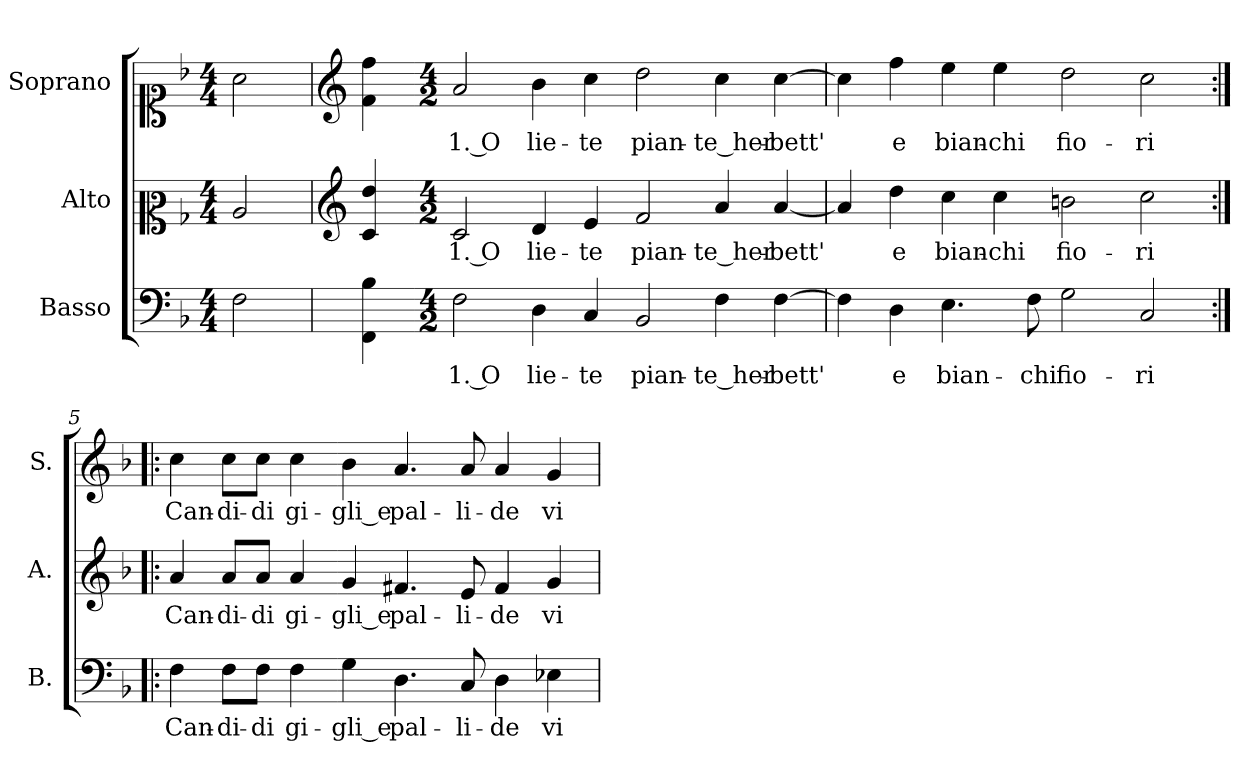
**kern	**text	**kern	**text	**kern	**text
*part3	*part3	*part2	*part2	*part1	*part1
*staff3	*staff3	*staff2	*staff2	*staff1	*staff1
*I"Basso	*	*I"Alto	*	*I"Soprano	*
*I'B.	*	*I'A.	*	*I'S.	*
!!LO:PB:g=z
*clefF4	*	*clefC2	*	*clefC1	*
*k[b-]	*	*k[b-]	*	*k[b-]	*
*F:	*	*F:	*	*F:	*
*M4/4	*	*M4/4	*	*M4/4	*
=1	=1	=1	=1	=1	=1
!LO:N:head=open	!	!LO:N:head=open	!	!LO:N:head=open	!
2Fi\	.	2ci/	.	2ai\	.
=2	=2	=2	=2	=2	=2
*	*	*clefG2	*	*clefG2	*
4FFi\ 4B-i	.	4ci/ 4ddi	.	4fi\ 4ffi	.
=3-	=3-	=3-	=3-	=3-	=3-
*M4/2	*	*M4/2	*	*M4/2	*
!	!LO:LY:b:color=#000000	!	!	!	!
!	!	!	!LO:LY:b:color=#000000	!	!
!	!	!	!	!	!LO:LY:b:color=#000000
2Fi\	1. O	2ci/	1. O	2ai/	1. O
!	!LO:LY:b:color=#000000	!	!	!	!
!	!	!	!LO:LY:b:color=#000000	!	!
!	!	!	!	!	!LO:LY:b:color=#000000
4Di\	lie-	4di/	lie-	4b-i\	lie-
!	!LO:LY:b:color=#000000	!	!	!	!
!	!	!	!LO:LY:b:color=#000000	!	!
!	!	!	!	!	!LO:LY:b:color=#000000
4Ci/	-te	4ei/	-te	4cci\	-te
!	!LO:LY:b:color=#000000	!	!	!	!
!	!	!	!LO:LY:b:color=#000000	!	!
!	!	!	!	!	!LO:LY:b:color=#000000
2BB-i/	pian-	2fi/	pian-	2ddi\	pian-
!	!LO:LY:b:color=#000000	!	!	!	!
!	!	!	!LO:LY:b:color=#000000	!	!
!	!	!	!	!	!LO:LY:b:color=#000000
4Fi\	-te_her-	4ai/	-te_her-	4cci\	-te_her-
!	!LO:LY:b:color=#000000	!	!	!	!
!	!	!	!LO:LY:b:color=#000000	!	!
!	!	!	!	!	!LO:LY:b:color=#000000
[4Fi\	-bett'	[4ai/	-bett'	[4cci\	-bett'
=4	=4	=4	=4	=4	=4
4Fi\]	.	4ai/]	.	4cci\]	.
!	!LO:LY:b:color=#000000	!	!	!	!
!	!	!	!LO:LY:b:color=#000000	!	!
!	!	!	!	!	!LO:LY:b:color=#000000
4Di\	e	4ddi\	e	4ffi\	e
!	!LO:LY:b:color=#000000	!	!	!	!
!	!	!	!LO:LY:b:color=#000000	!	!
!	!	!	!	!	!LO:LY:b:color=#000000
4.Ei\	bian-	4cci\	bian-	4eei\	bian-
!	!	!	!LO:LY:b:color=#000000	!	!
!	!	!	!	!	!LO:LY:b:color=#000000
.	.	4cci\	-chi	4eei\	-chi
!	!LO:LY:b:color=#000000	!	!	!	!
8Fi\	-chi	.	.	.	.
!	!LO:LY:b:color=#000000	!	!	!	!
!	!	!	!LO:LY:b:color=#000000	!	!
!	!	!	!	!	!LO:LY:b:color=#000000
2Gi\	fio-	2bni\	fio-	2ddi\	fio-
!	!LO:LY:b:color=#000000	!	!	!	!
!	!	!	!LO:LY:b:color=#000000	!	!
!	!	!	!	!	!LO:LY:b:color=#000000
2Ci/	-ri	2cci\	-ri	2cci\	-ri
=5:|!|:	=5:|!|:	=5:|!|:	=5:|!|:	=5:|!|:	=5:|!|:
!	!LO:LY:b:color=#000000	!	!	!	!
!	!	!	!LO:LY:b:color=#000000	!	!
!	!	!	!	!	!LO:LY:b:color=#000000
4Fi\	Can-	4ai/	Can-	4cci\	Can-
!	!LO:LY:b:color=#000000	!	!	!	!
!	!	!	!LO:LY:b:color=#000000	!	!
!	!	!	!	!	!LO:LY:b:color=#000000
8Fi\L	-di-	8ai/L	-di-	8cci\L	-di-
!	!LO:LY:b:color=#000000	!	!	!	!
!	!	!	!LO:LY:b:color=#000000	!	!
!	!	!	!	!	!LO:LY:b:color=#000000
8Fi\J	-di	8ai/J	-di	8cci\J	-di
!	!LO:LY:b:color=#000000	!	!	!	!
!	!	!	!LO:LY:b:color=#000000	!	!
!	!	!	!	!	!LO:LY:b:color=#000000
4Fi\	gi-	4ai/	gi-	4cci\	gi-
!	!LO:LY:b:color=#000000	!	!	!	!
!	!	!	!LO:LY:b:color=#000000	!	!
!	!	!	!	!	!LO:LY:b:color=#000000
4Gi\	-gli_e	4gi/	-gli_e	4b-i\	-gli_e
!	!LO:LY:b:color=#000000	!	!	!	!
!	!	!	!LO:LY:b:color=#000000	!	!
!	!	!	!	!	!LO:LY:b:color=#000000
4.Di\	pal-	4.f#Xi/	pal-	4.ai/	pal-
!	!LO:LY:b:color=#000000	!	!	!	!
!	!	!	!LO:LY:b:color=#000000	!	!
!	!	!	!	!	!LO:LY:b:color=#000000
8Ci/	-li-	8ei/	-li-	8ai/	-li-
!	!LO:LY:b:color=#000000	!	!	!	!
!	!	!	!LO:LY:b:color=#000000	!	!
!	!	!	!	!	!LO:LY:b:color=#000000
4Di\	-de	4f#i/	-de	4ai/	-de
!	!LO:LY:b:color=#000000	!	!	!	!
!	!	!	!LO:LY:b:color=#000000	!	!
!	!	!	!	!	!LO:LY:b:color=#000000
4E-Xi\	vi-	4gi/	vi-	4gi/	vi-
=	=	=	=	=	=
*-	*-	*-	*-	*-	*-
